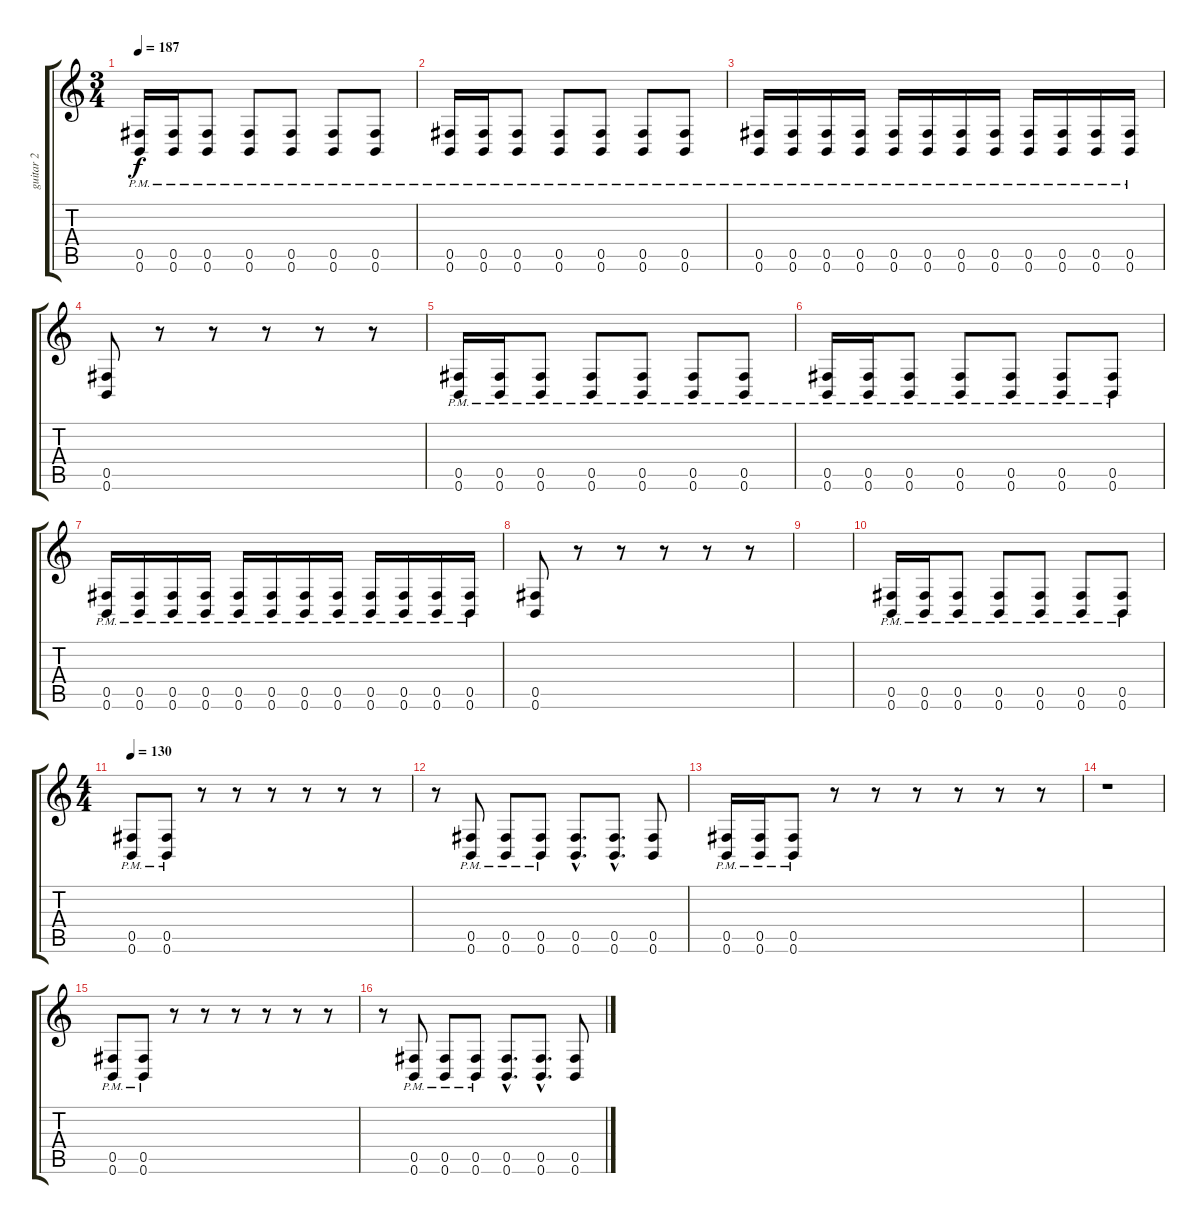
\track ("guitar 2" "guitar 2") {instrument overdrivenguitar}
\staff {score tabs}
\tuning (Db4 Ab3 E3 B2 Gb2 B1) {hide}
\ts (3 4)
\tempo 187
\clef g2
\ks c
(0.5{pm} 0.6{pm}).16{dy f} (0.5{pm} 0.6{pm}).16 (0.5{pm} 0.6{pm}).8 (0.5{pm} 0.6{pm}).8 (0.5{pm} 0.6{pm}).8 (0.5{pm} 0.6{pm}).8 (0.5{pm} 0.6{pm}).8 |
(0.5{pm} 0.6{pm}).16 (0.5{pm} 0.6{pm}).16 (0.5{pm} 0.6{pm}).8 (0.5{pm} 0.6{pm}).8 (0.5{pm} 0.6{pm}).8 (0.5{pm} 0.6{pm}).8 (0.5{pm} 0.6{pm}).8 |
(0.5{pm} 0.6{pm}).16 (0.5{pm} 0.6{pm}).16 (0.5{pm} 0.6{pm}).16 (0.5{pm} 0.6{pm}).16 (0.5{pm} 0.6{pm}).16 (0.5{pm} 0.6{pm}).16 (0.5{pm} 0.6{pm}).16 (0.5{pm} 0.6{pm}).16 (0.5{pm} 0.6{pm}).16 (0.5{pm} 0.6{pm}).16 (0.5{pm} 0.6{pm}).16 (0.5{pm} 0.6{pm}).16 |
(0.5 0.6).8 r.8 r.8 r.8 r.8 r.8 |
(0.5{pm} 0.6{pm}).16 (0.5{pm} 0.6{pm}).16 (0.5{pm} 0.6{pm}).8 (0.5{pm} 0.6{pm}).8 (0.5{pm} 0.6{pm}).8 (0.5{pm} 0.6{pm}).8 (0.5{pm} 0.6{pm}).8 |
(0.5{pm} 0.6{pm}).16 (0.5{pm} 0.6{pm}).16 (0.5{pm} 0.6{pm}).8 (0.5{pm} 0.6{pm}).8 (0.5{pm} 0.6{pm}).8 (0.5{pm} 0.6{pm}).8 (0.5{pm} 0.6{pm}).8 |
(0.5{pm} 0.6{pm}).16 (0.5{pm} 0.6{pm}).16 (0.5{pm} 0.6{pm}).16 (0.5{pm} 0.6{pm}).16 (0.5{pm} 0.6{pm}).16 (0.5{pm} 0.6{pm}).16 (0.5{pm} 0.6{pm}).16 (0.5{pm} 0.6{pm}).16 (0.5{pm} 0.6{pm}).16 (0.5{pm} 0.6{pm}).16 (0.5{pm} 0.6{pm}).16 (0.5{pm} 0.6{pm}).16 |
(0.5 0.6).8 r.8 r.8 r.8 r.8 r.8 |
|
(0.5{pm} 0.6{pm}).16 (0.5{pm} 0.6{pm}).16 (0.5{pm} 0.6{pm}).8 (0.5{pm} 0.6{pm}).8 (0.5{pm} 0.6{pm}).8 (0.5{pm} 0.6{pm}).8 (0.5{pm} 0.6{pm}).8 |
\ts (4 4)
\tempo 130
(0.5{pm} 0.6{pm}).8 (0.5{pm} 0.6{pm}).8 r.8 r.8 r.8 r.8 r.8 r.8 |
r.8 (0.5{pm} 0.6{pm}).8 (0.5{pm} 0.6{pm}).8 (0.5{pm} 0.6{pm}).8 (0.5{hac} 0.6{hac}).8{d} (0.5{hac} 0.6{hac}).8{d} (0.5 0.6).8 |
(0.5{pm} 0.6{pm}).16 (0.5{pm} 0.6{pm}).16 (0.5{pm} 0.6{pm}).8 r.8 r.8 r.8 r.8 r.8 r.8 |
r.1 |
(0.5{pm} 0.6{pm}).8 (0.5{pm} 0.6{pm}).8 r.8 r.8 r.8 r.8 r.8 r.8 |
r.8 (0.5{pm} 0.6{pm}).8 (0.5{pm} 0.6{pm}).8 (0.5{pm} 0.6{pm}).8 (0.5{hac} 0.6{hac}).8{d} (0.5{hac} 0.6{hac}).8{d} (0.5 0.6).8
